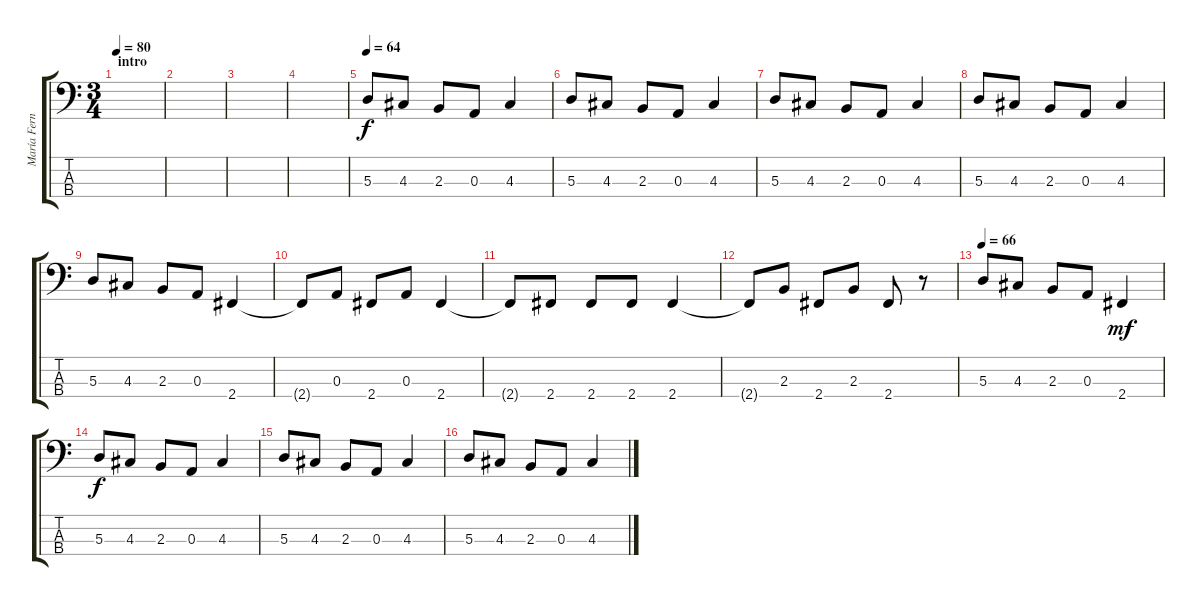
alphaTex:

\track ("María Fernanda (bajo)" "María Fern") {instrument electricbassfinger}
\staff {score tabs}
\tuning (G2 D2 A1 E1) {hide}
\ts (3 4)
\section ("" "intro")
\tempo 80
\tempo 62
\tempo 80
\clef f4
\ks c
|
|
|
|
\tempo 64
5.3.8 4.3.8 2.3.8 0.3.8 4.3.4 |
5.3.8 4.3.8 2.3.8 0.3.8 4.3.4 |
5.3.8 4.3.8 2.3.8 0.3.8 4.3.4 |
5.3.8 4.3.8 2.3.8 0.3.8 4.3.4 |
5.3.8 4.3.8 2.3.8 0.3.8 2.4.4 |
2.4{t}.8 0.3.8 2.4.8 0.3.8 2.4.4 |
2.4{t}.8 2.4.8 2.4.8 2.4.8 2.4.4 |
2.4{t}.8 2.3.8 2.4.8 2.3.8 2.4.8 r.8 |
\tempo 66
5.3.8 4.3.8 2.3.8 0.3.8 2.4.4{dy mf} |
5.3.8{dy f} 4.3.8 2.3.8 0.3.8 4.3.4 |
5.3.8 4.3.8 2.3.8 0.3.8 4.3.4 |
5.3.8 4.3.8 2.3.8 0.3.8 4.3.4
